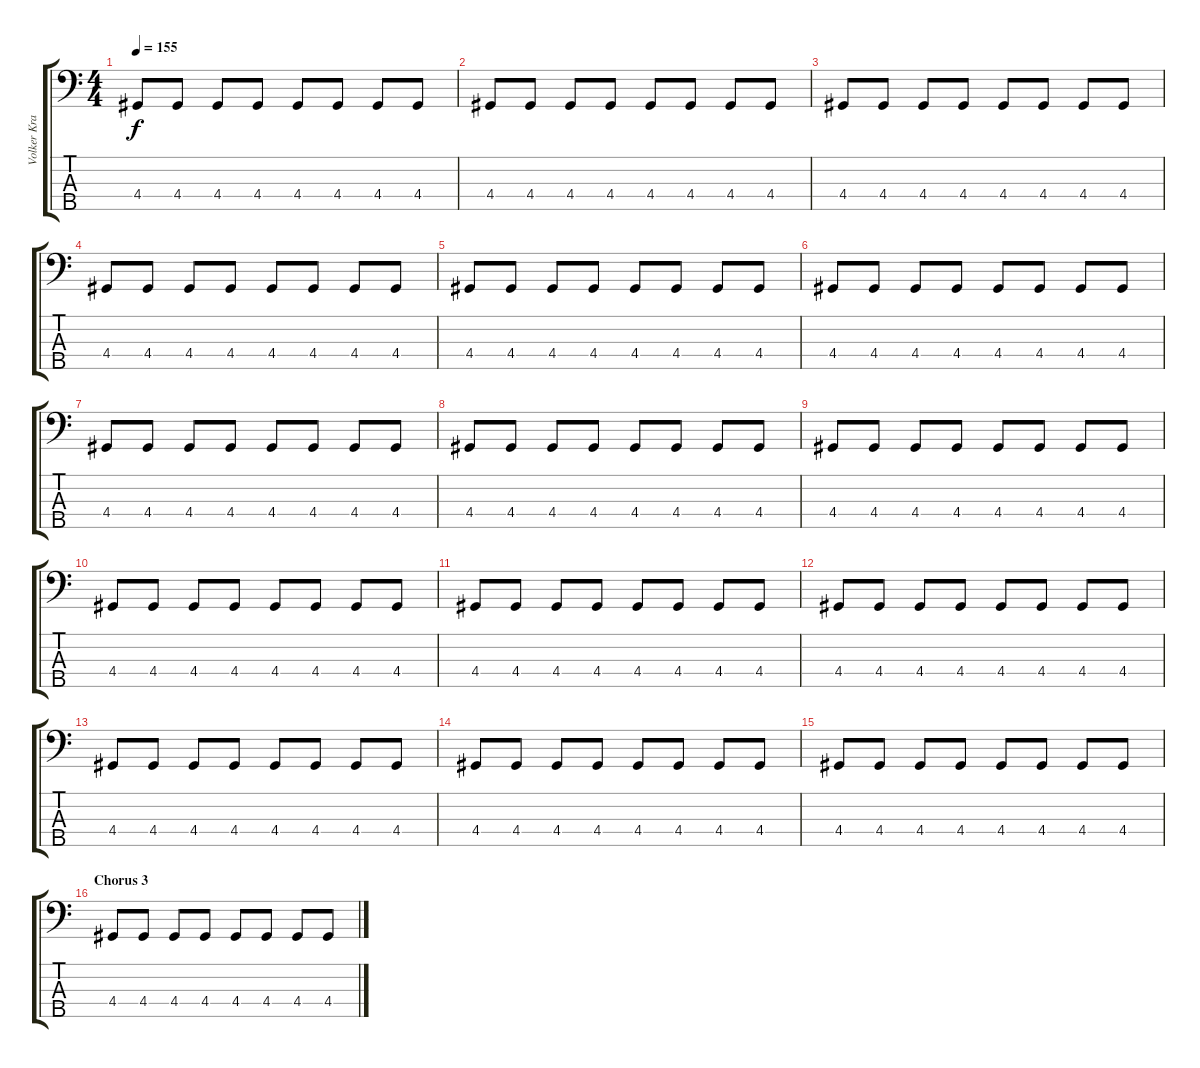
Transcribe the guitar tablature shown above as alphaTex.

\track ("Volker Krawczak - Basso" "Volker Kra") {instrument electricbassfinger}
\staff {score tabs}
\tuning (G2 D2 A1 E1 B0) {hide}
\ts (4 4)
\tempo 155
\clef f4
\ks c
4.4.8{dy f} 4.4.8 4.4.8 4.4.8 4.4.8 4.4.8 4.4.8 4.4.8 |
4.4.8 4.4.8 4.4.8 4.4.8 4.4.8 4.4.8 4.4.8 4.4.8 |
4.4.8 4.4.8 4.4.8 4.4.8 4.4.8 4.4.8 4.4.8 4.4.8 |
4.4.8 4.4.8 4.4.8 4.4.8 4.4.8 4.4.8 4.4.8 4.4.8 |
4.4.8 4.4.8 4.4.8 4.4.8 4.4.8 4.4.8 4.4.8 4.4.8 |
4.4.8 4.4.8 4.4.8 4.4.8 4.4.8 4.4.8 4.4.8 4.4.8 |
4.4.8 4.4.8 4.4.8 4.4.8 4.4.8 4.4.8 4.4.8 4.4.8 |
4.4.8 4.4.8 4.4.8 4.4.8 4.4.8 4.4.8 4.4.8 4.4.8 |
4.4.8 4.4.8 4.4.8 4.4.8 4.4.8 4.4.8 4.4.8 4.4.8 |
4.4.8 4.4.8 4.4.8 4.4.8 4.4.8 4.4.8 4.4.8 4.4.8 |
4.4.8 4.4.8 4.4.8 4.4.8 4.4.8 4.4.8 4.4.8 4.4.8 |
4.4.8 4.4.8 4.4.8 4.4.8 4.4.8 4.4.8 4.4.8 4.4.8 |
4.4.8 4.4.8 4.4.8 4.4.8 4.4.8 4.4.8 4.4.8 4.4.8 |
4.4.8 4.4.8 4.4.8 4.4.8 4.4.8 4.4.8 4.4.8 4.4.8 |
4.4.8 4.4.8 4.4.8 4.4.8 4.4.8 4.4.8 4.4.8 4.4.8 |
\section ("" "Chorus 3")
4.4.8 4.4.8 4.4.8 4.4.8 4.4.8 4.4.8 4.4.8 4.4.8
